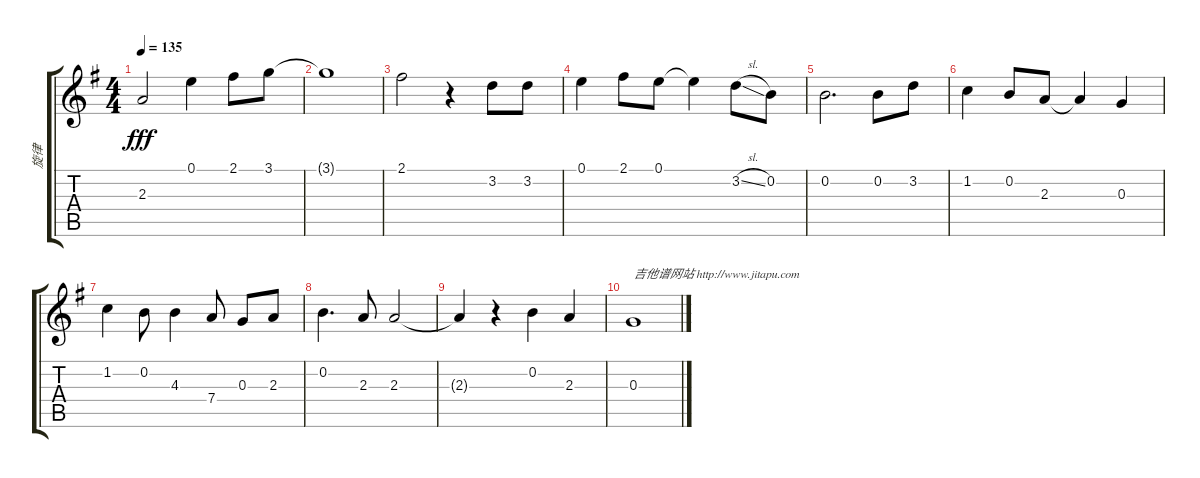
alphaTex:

\track ("旋律" "旋律") {instrument electricguitarjazz}
\staff {score tabs}
\tuning (E4 B3 G3 D3 A2 E2) {hide}
\ts (4 4)
\tempo 135
\clef g2
\ks g
2.3{t}.2{dy fff} 0.1.4 2.1.8 3.1.8 |
3.1{t}.1 |
2.1.2 r.4 3.2.8 3.2.8 |
0.1.4 2.1.8 0.1.8 0.1{t}.4 3.2{sl}.8 0.2.8 |
0.2.2{d} 0.2.8 3.2.8 |
1.2.4 0.2.8 2.3.8 2.3{t}.4 0.3.4 |
1.2.4 0.2.8 4.3.4 7.4.8 0.3.8 2.3.8 |
0.2.4{d} 2.3.8 2.3.2 |
2.3{t}.4 r.4 0.2.4 2.3.4 |
0.3.1{txt "吉他谱网站 http://www.jitapu.com"}
